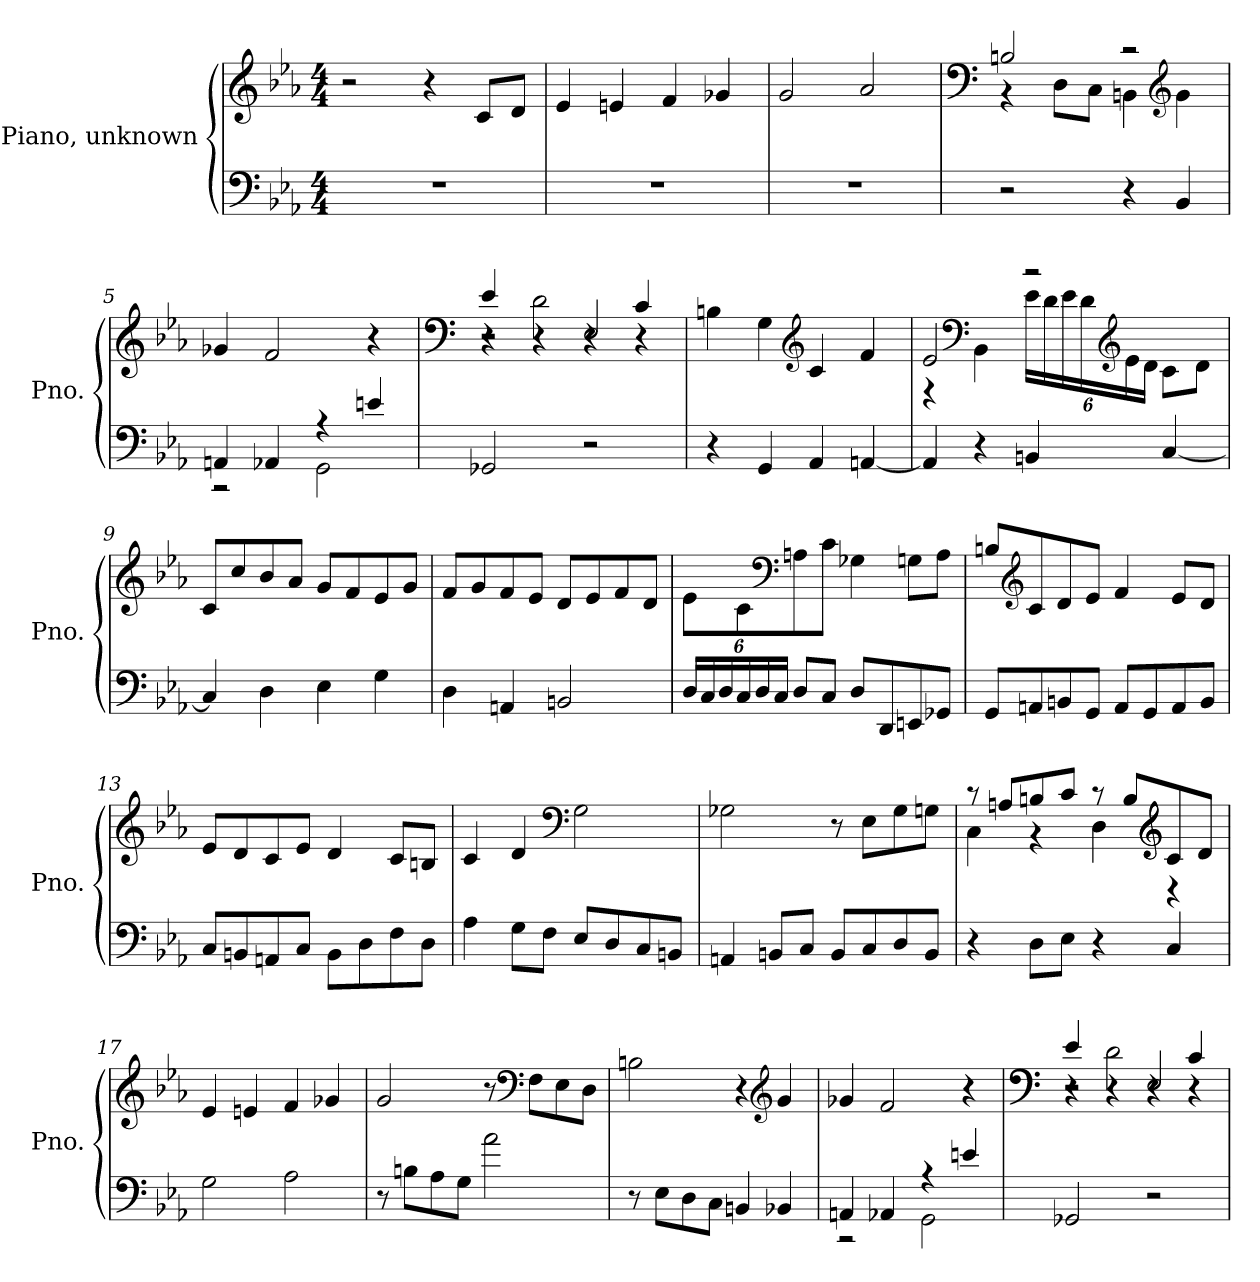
**kern	**kern
*part1	*part1
*staff2	*staff1
*I"Piano, unknown	*
*I'Pno.	*
*clefF4	*clefG2
*k[b-e-a-]	*k[b-e-a-]
*M4/4	*M4/4
*MM120	*MM120
=1	=1
1r	2r
.	4r
.	8c/L
.	8d/J
=2	=2
1r	4e-/
.	4en/
.	4f/
.	4g-X/
=3	=3
1r	2g/
.	2a-/
=4	=4
*	*clefF4
*	*^
2r	2Bn/	4r
.	.	8D\L
.	.	8C\J
4r	2r	4BBn\
*	*clefG2	*
4BB-/	.	4g\
*	*v	*v
=5	=5
*^	*
4AAn/	2r	4g-X/
4AA-X/	.	2f/
4r	2GG\	.
4en/	.	4r
*v	*v	*
=6	=6
*	*clefF4
*	*^
*	*	*^
2GG-X/	4e-/	4r	2r
.	4r	2d\	.
2r	4r	.	2E-/
.	4c/	4r	.
*	*v	*v	*v
!!LO:LB:g=z
=7	=7
4r	4Bn\
4GG/	4G\
*	*clefG2
4AA-/	4c/
[4AAn/	4f/
=8	=8
*	*^
4AA/]	2e-/	4r
*	*clefF4	*
4r	.	4BB-\
*	*	*Xbrackettup
4BBn/	2r	24e-\LL
.	.	24d\
.	.	24e-\
.	.	24d\
*	*clefG2	*
.	.	24e-\
.	.	24d\JJ
[4C/	.	8c\L
.	.	8d\J
*	*v	*v
=9	=9
4C/]	8c/L
.	8cc/
4D\	8b-/
.	8a-/J
4E-\	8g/L
.	8f/
4G\	8e-/
.	8g/J
=10	=10
4D\	8f/L
.	8g/
4AAn/	8f/
.	8e-/J
2BBn/	8d/L
.	8e-/
.	8f/
.	8d/J
!!LO:LB:g=z
=11	=11
*Xbrackettup	*
24D/LL	8e-\L
24C/	.
24D/	.
24C/	8c\
24D/	.
24C/JJ	.
*	*clefF4
8D/L	8An\
8C/J	8c\J
8D/L	4G-X\
8DD/	.
8EEn/	8Gn\L
8GG-X/J	8A\J
=12	=12
8GG/L	8Bn/L
*	*clefG2
8AAn/	8c/
8BBn/	8d/
8GG/J	8e-/J
8AA/L	4f/
8GG/	.
8AA/	8e-/L
8BB/J	8d/J
=13	=13
8C/L	8e-/L
8BBn/	8d/
8AAn/	8c/
8C/J	8e-/J
8BB\L	4d/
8D\	.
8F\	8c/L
8D\J	8Bn/J
!!LO:LB:g=z
=14	=14
4A-\	4c/
8G\L	4d/
8F\J	.
*	*clefF4
8E-/L	2G\
8D/	.
8C/	.
8BBn/J	.
=15	=15
4AAn/	2G-X\
8BBn/L	.
8C/J	.
8BB/L	8r
8C/	8E-\L
8D/	8G-\
8BB/J	8Gn\J
=16	=16
*	*^
4r	8r	4C\
.	8An/L	.
8D\L	8Bn/	4r
8E-\J	8c/J	.
4r	8r	4D\
.	8B/L	.
*	*clefG2	*
4C/	8c/	4r
.	8d/J	.
*	*v	*v
=17	=17
2G\	4e-/
.	4en/
2A-\	4f/
.	4g-X/
!!LO:LB:g=z
=18	=18
8r	2g/
8Bn\L	.
8A-\	.
8G\J	.
2a-\	8r
*	*clefF4
.	8F\L
.	8E-\
.	8D\J
=19	=19
8r	2Bn\
8E-\L	.
8D\	.
8C\J	.
4BBn/	4r
*	*clefG2
4BB-X/	4g/
=20	=20
*^	*
4AAn/	2r	4g-X/
4AA-X/	.	2f/
4r	2GG\	.
4en/	.	4r
*v	*v	*
=21	=21
*	*clefF4
*	*^
*	*	*^
2GG-X/	4e-/	4r	2r
.	4r	2d\	.
2r	4r	.	2E-/
.	4c/	4r	.
*	*v	*v	*v
=	=
*-	*-
